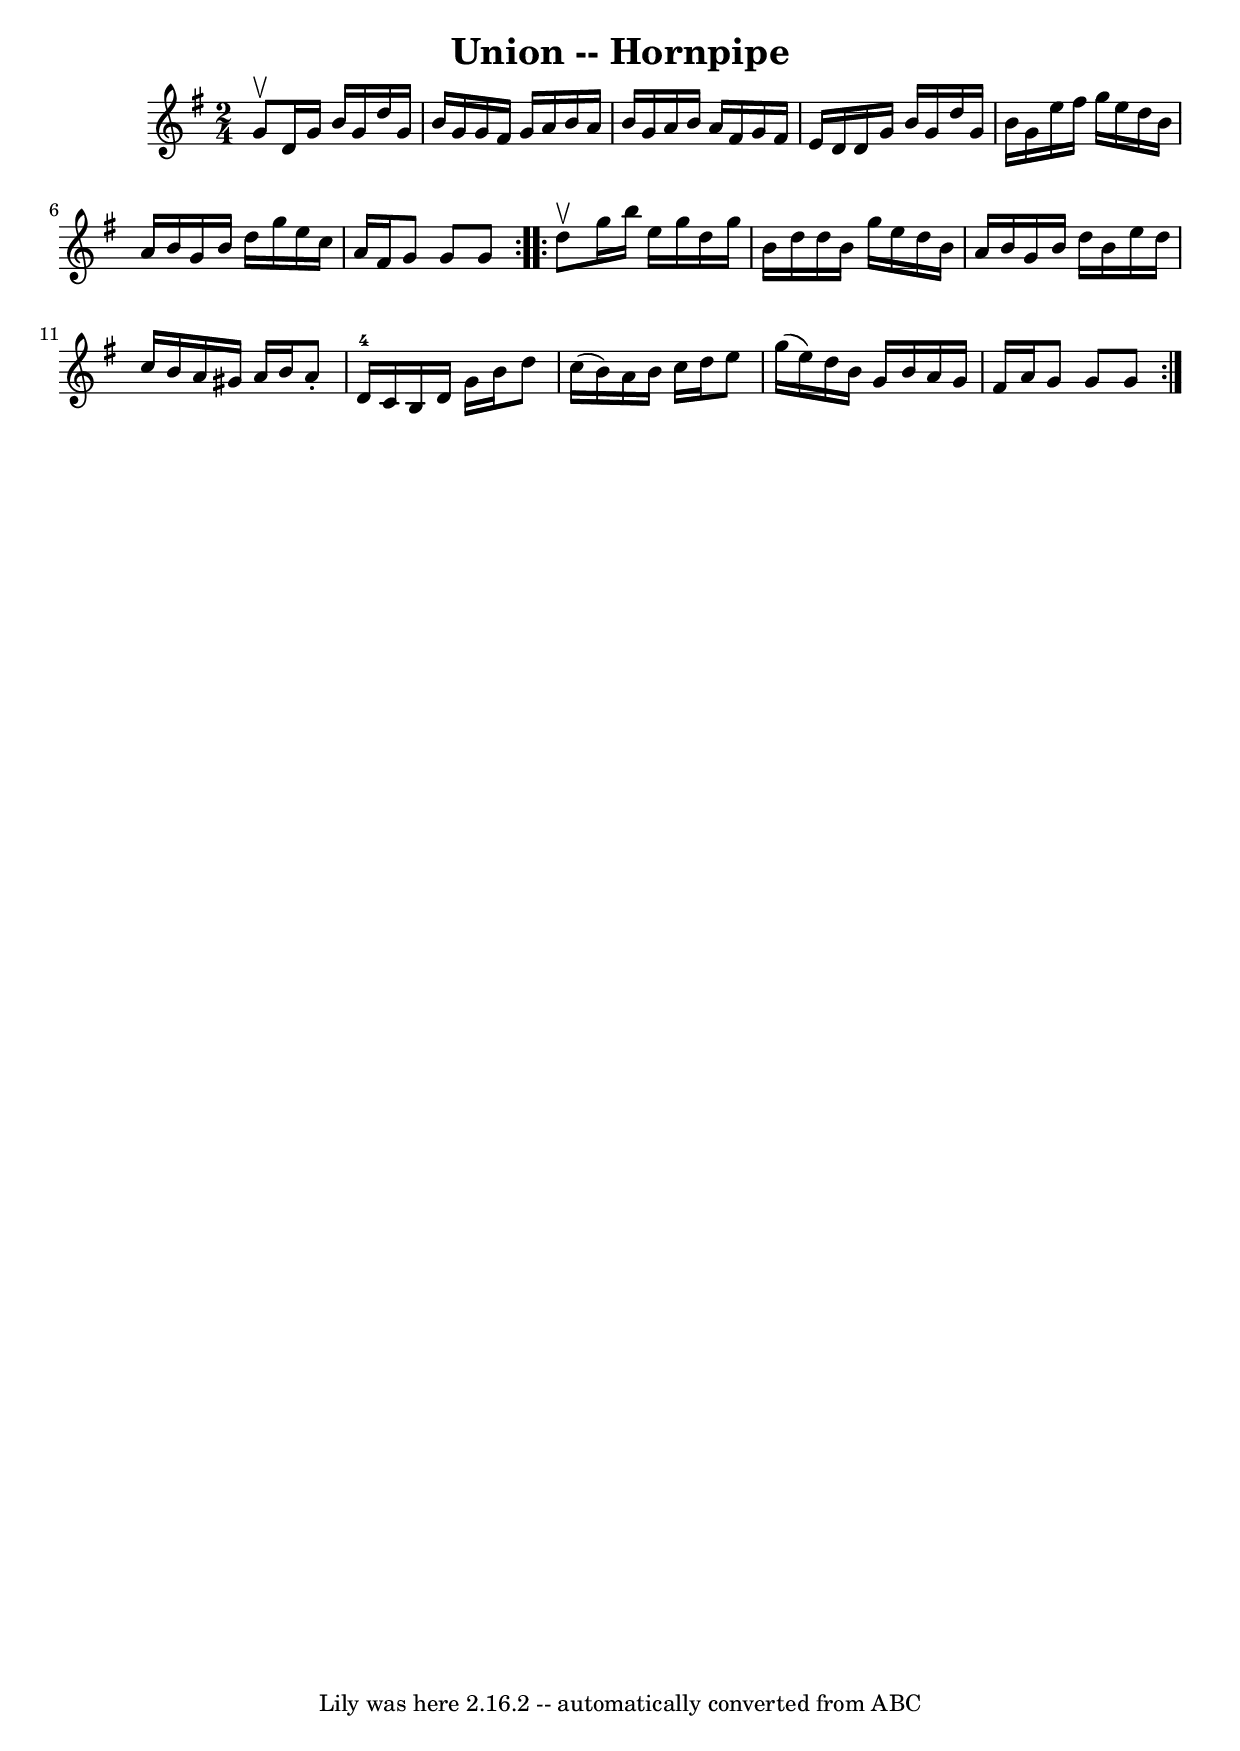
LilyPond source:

\version "2.16.2"
\include "Mammoth.ily"
\header {
  %% book = "Cole's 1000 Fiddle Tunes"
 crossRefNumber = "1"
 footnotes = ""
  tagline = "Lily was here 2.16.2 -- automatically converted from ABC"
  title = "Union -- Hornpipe"

}
voicedefault =  {



  \repeat volta 2 {

    \time 2/4 
    \key g \major g'8^\upbow  |
 d'16 g'16 b'16 g'16 d''16 g'16 b'16 g'16   |
 g'16 fs'16 g'16 a'16 b'16 a'16 b'16 g'16   |
 a'16 b'16 a'16 fs'16 g'16 fs'16 e'16 d'16   |
 d'16 g'16 b'16 g'16 d''16 g'16 b'16 g'16   |
 e''16 fs''16 g''16 e''16 d''16 b'16 a'16 b'16   |
 g'16 b'16 d''16 g''16 e''16 c''16 a'16 fs'16   |
 g'8 g'8 g'8  
  }     
  \repeat volta 2 {
 d''8^\upbow  |
 g''16 b''16 e''16 g''16 d''16 g''16 b'16 d''16   |
 d''16 b'16 g''16 e''16 d''16 b'16 a'16 b'16   |
 g'16 b'16 d''16 b'16 e''16 d''16 c''16 b'16   |
 a'16 gs'16 a'16 b'16 a'8-. d'16-4 c'16   |
 b16 d'16 g'16 b'16 d''8 c''16 (b'16)  |
 a'16 b'16 c''16 d''16 e''8 g''16 (e''16)  |
 d''16 b'16 g'16 b'16 a'16 g'16 fs'16 a'16   |
 g'8 g'8 g'8  
  }   

}

\score{
  <<

    \context Staff="default"
    {
      \voicedefault 
      
    }

  >>
  \layout {
    
  }
  \midi {
  }

}
